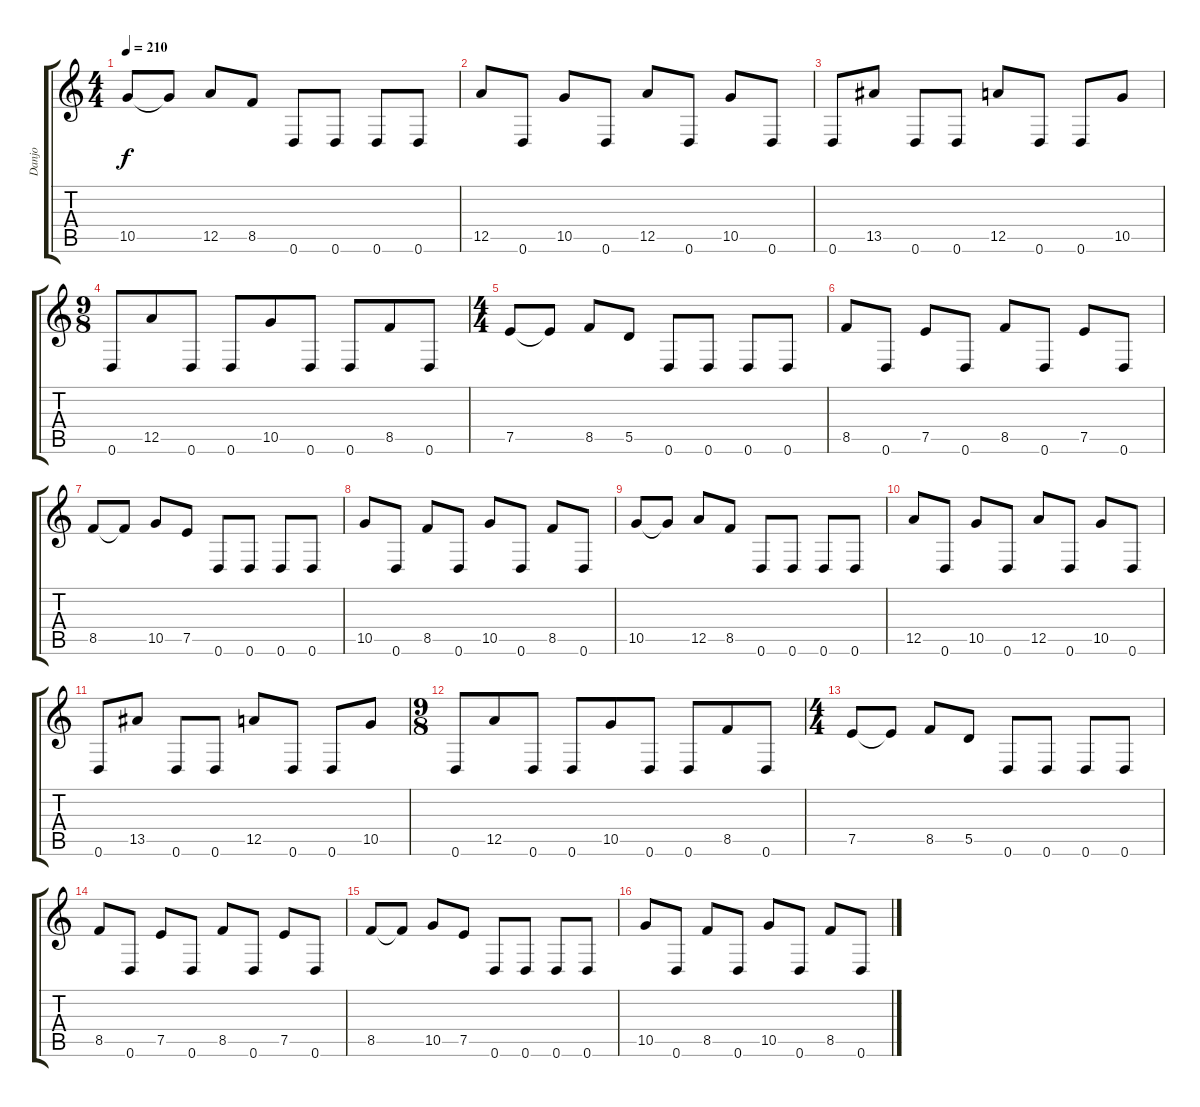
\track ("Danjo" "Danjo") {instrument distortionguitar}
\staff {score tabs}
\tuning (E4 B3 G3 D3 A2 D2) {hide}
\ts (4 4)
\tempo 210
\clef g2
\ks c
10.5.8{dy f} 10.5{t}.8 12.5.8 8.5.8 0.6.8 0.6.8 0.6.8 0.6.8 |
12.5.8 0.6.8 10.5.8 0.6.8 12.5.8 0.6.8 10.5.8 0.6.8 |
0.6.8 13.5.8 0.6.8 0.6.8 12.5.8 0.6.8 0.6.8 10.5.8 |
\ts (9 8)
0.6.8 12.5.8 0.6.8 0.6.8 10.5.8 0.6.8 0.6.8 8.5.8 0.6.8 |
\ts (4 4)
7.5.8 7.5{t}.8 8.5.8 5.5.8 0.6.8 0.6.8 0.6.8 0.6.8 |
8.5.8 0.6.8 7.5.8 0.6.8 8.5.8 0.6.8 7.5.8 0.6.8 |
8.5.8 8.5{t}.8 10.5.8 7.5.8 0.6.8 0.6.8 0.6.8 0.6.8 |
10.5.8 0.6.8 8.5.8 0.6.8 10.5.8 0.6.8 8.5.8 0.6.8 |
10.5.8 10.5{t}.8 12.5.8 8.5.8 0.6.8 0.6.8 0.6.8 0.6.8 |
12.5.8 0.6.8 10.5.8 0.6.8 12.5.8 0.6.8 10.5.8 0.6.8 |
0.6.8 13.5.8 0.6.8 0.6.8 12.5.8 0.6.8 0.6.8 10.5.8 |
\ts (9 8)
0.6.8 12.5.8 0.6.8 0.6.8 10.5.8 0.6.8 0.6.8 8.5.8 0.6.8 |
\ts (4 4)
7.5.8 7.5{t}.8 8.5.8 5.5.8 0.6.8 0.6.8 0.6.8 0.6.8 |
8.5.8 0.6.8 7.5.8 0.6.8 8.5.8 0.6.8 7.5.8 0.6.8 |
8.5.8 8.5{t}.8 10.5.8 7.5.8 0.6.8 0.6.8 0.6.8 0.6.8 |
10.5.8 0.6.8 8.5.8 0.6.8 10.5.8 0.6.8 8.5.8 0.6.8
